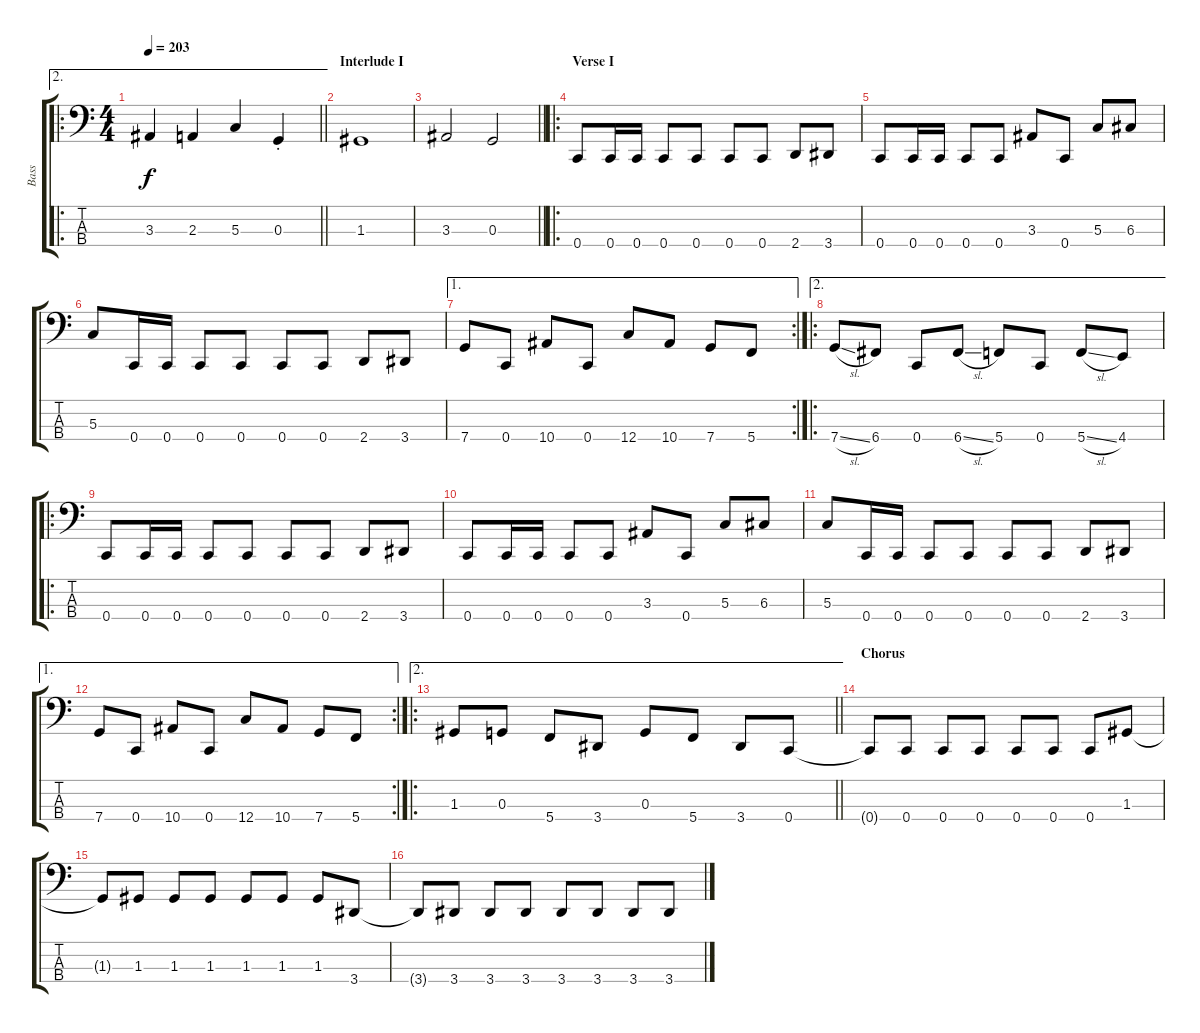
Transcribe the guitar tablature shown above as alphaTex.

\track ("Bass" "Bass") {instrument electricbasspick}
\staff {score tabs}
\tuning (F2 C2 G1 C1) {hide}
\ae 2
\ro
\ts (4 4)
\tempo 203
\clef f4
\barLineRight lightlight
\ks c
3.3.4{dy f volume 14} 2.3.4 5.3.4 0.3{st}.4 |
\section ("" "Interlude I")
1.3.1{volume 16} |
\barLineRight lightlight
3.3.2 0.3.2 |
\ro
\section ("" "Verse I")
0.4.8{volume 14} 0.4.16 0.4.16 0.4.8 0.4.8 0.4.8 0.4.8 2.4.8 3.4.8 |
0.4.8 0.4.16 0.4.16 0.4.8 0.4.8 3.3.8 0.4.8 5.3.8 6.3.8 |
5.3.8 0.4.16 0.4.16 0.4.8 0.4.8 0.4.8 0.4.8 2.4.8 3.4.8 |
\ae 1
\rc 2
7.4.8 0.4.8 10.4.8 0.4.8 12.4.8 10.4.8 7.4.8 5.4.8 |
\ae 2
\ro
7.4{sl}.8 6.4.8 0.4.8 6.4{sl}.8 5.4.8 0.4.8 5.4{sl}.8 4.4.8 |
\ro
0.4.8 0.4.16 0.4.16 0.4.8 0.4.8 0.4.8 0.4.8 2.4.8 3.4.8 |
0.4.8 0.4.16 0.4.16 0.4.8 0.4.8 3.3.8 0.4.8 5.3.8 6.3.8 |
5.3.8 0.4.16 0.4.16 0.4.8 0.4.8 0.4.8 0.4.8 2.4.8 3.4.8 |
\ae 1
\rc 2
7.4.8 0.4.8 10.4.8 0.4.8 12.4.8 10.4.8 7.4.8 5.4.8 |
\ae 2
\ro
\barLineRight lightlight
1.3.8 0.3.8 5.4.8 3.4.8 0.3.8 5.4.8 3.4.8 0.4.8{volume 16} |
\section ("" "Chorus")
0.4{t}.8 0.4.8 0.4.8 0.4.8 0.4.8 0.4.8 0.4.8 1.3.8 |
1.3{t}.8 1.3.8 1.3.8 1.3.8 1.3.8 1.3.8 1.3.8 3.4.8 |
3.4{t}.8 3.4.8 3.4.8 3.4.8 3.4.8 3.4.8 3.4.8 3.4.8
